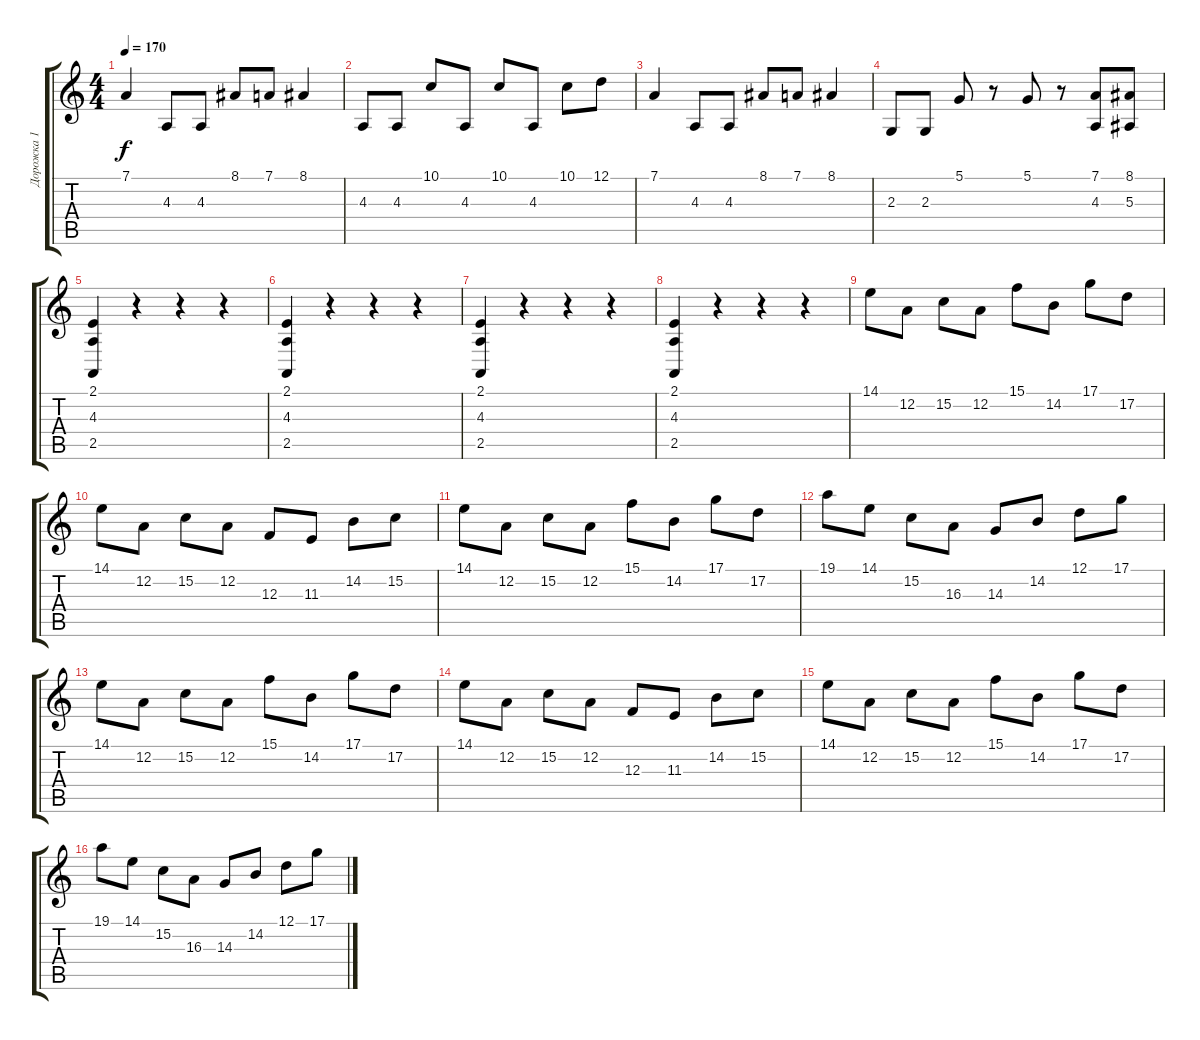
\track ("Дорожка 1" "Дорожка 1") {instrument pizzicatostrings}
\staff {score tabs}
\tuning (D4 A3 F3 C3 G2 D2) {hide}
\ts (4 4)
\tempo 170
\clef g2
\ks c
7.1.4{dy f} 4.3.8 4.3.8 8.1.8 7.1.8 8.1.4 |
4.3.8 4.3.8 10.1.8 4.3.8 10.1.8 4.3.8 10.1.8 12.1.8 |
7.1.4 4.3.8 4.3.8 8.1.8 7.1.8 8.1.4 |
2.3.8 2.3.8 5.1.8 r.8 5.1.8 r.8 (7.1 4.3).8 (8.1 5.3).8 |
(2.1 4.3 2.5).4 r.4 r.4 r.4 |
(2.1 4.3 2.5).4 r.4 r.4 r.4 |
(2.1 4.3 2.5).4 r.4 r.4 r.4 |
(2.1 4.3 2.5).4 r.4 r.4 r.4 |
14.1.8 12.2.8 15.2.8 12.2.8 15.1.8 14.2.8 17.1.8 17.2.8 |
14.1.8 12.2.8 15.2.8 12.2.8 12.3.8 11.3.8 14.2.8 15.2.8 |
14.1.8 12.2.8 15.2.8 12.2.8 15.1.8 14.2.8 17.1.8 17.2.8 |
19.1.8 14.1.8 15.2.8 16.3.8 14.3.8 14.2.8 12.1.8 17.1.8 |
14.1.8 12.2.8 15.2.8 12.2.8 15.1.8 14.2.8 17.1.8 17.2.8 |
14.1.8 12.2.8 15.2.8 12.2.8 12.3.8 11.3.8 14.2.8 15.2.8 |
14.1.8 12.2.8 15.2.8 12.2.8 15.1.8 14.2.8 17.1.8 17.2.8 |
19.1.8 14.1.8 15.2.8 16.3.8 14.3.8 14.2.8 12.1.8 17.1.8
